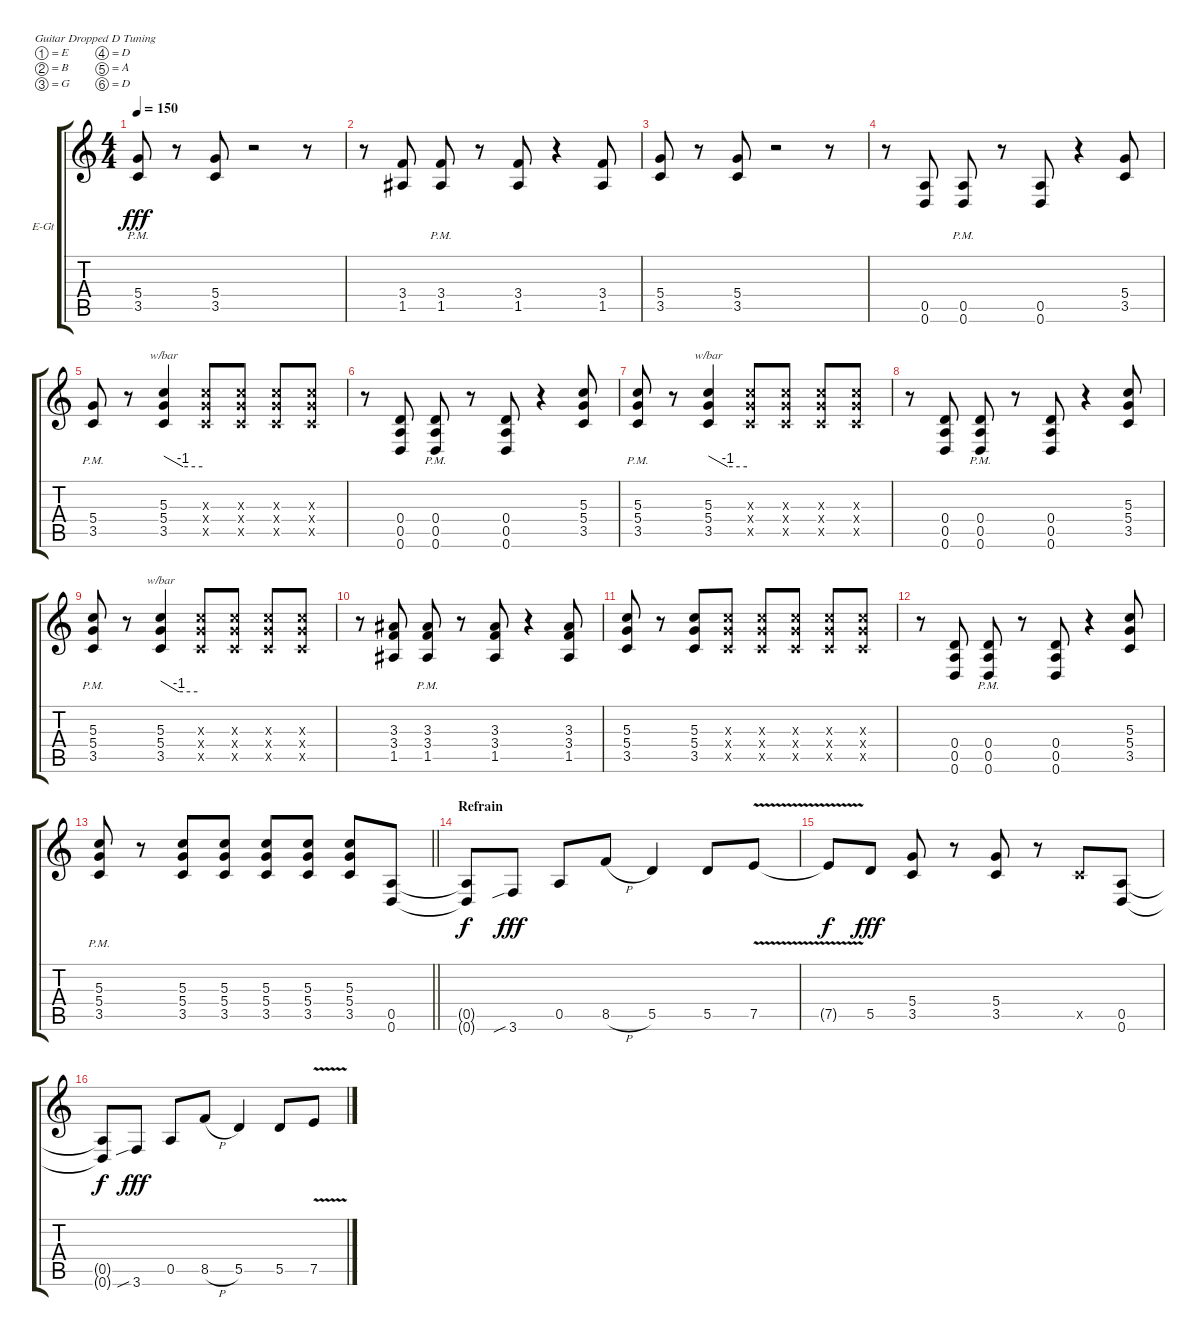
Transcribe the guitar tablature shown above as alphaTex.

\bracketExtendMode groupsimilarinstruments
\firstSystemTrackNameOrientation horizontal
\otherSystemsTrackNameOrientation horizontal
\track ("Guitar #1" "E-Gt") {instrument overdrivenguitar}
\staff {score tabs}
\tuning (E4 B3 G3 D3 A2 D2)
\ts (4 4)
\tempo 150
\clef g2
\ks c
(5.4{pm} 3.5{pm}).8{dy fff} r.8 (5.4 3.5).8 r.2 r.8 |
r.8 (3.4 1.5).8 (3.4{pm} 1.5{pm}).8 r.8 (3.4 1.5).8 r.4 (3.4 1.5).8 |
(5.4 3.5).8 r.8 (5.4 3.5).8 r.2 r.8 |
r.8 (0.5 0.6).8 (0.5{pm} 0.6{pm}).8 r.8 (0.5 0.6).8 r.4 (5.4 3.5).8 |
(5.4{pm} 3.5{pm}).8 r.8 (5.3 5.4 3.5).4{tbe (custom default 0 0 30 -4 60 -4)} (5.3{x} 5.4{x} 3.5{x}).8 (5.3{x} 5.4{x} 3.5{x}).8 (5.3{x} 5.4{x} 3.5{x}).8 (5.3{x} 5.4{x} 3.5{x}).8 |
r.8 (0.4 0.5 0.6).8 (0.4{pm} 0.5{pm} 0.6{pm}).8 r.8 (0.4 0.5 0.6).8 r.4 (5.3 5.4 3.5).8 |
(5.3{pm} 5.4{pm} 3.5{pm}).8 r.8 (5.3 5.4 3.5).4{tbe (custom default 0 0 30 -4 60 -4)} (5.3{x} 5.4{x} 3.5{x}).8 (5.3{x} 5.4{x} 3.5{x}).8 (5.3{x} 5.4{x} 3.5{x}).8 (5.3{x} 5.4{x} 3.5{x}).8 |
r.8 (0.4 0.5 0.6).8 (0.4{pm} 0.5{pm} 0.6{pm}).8 r.8 (0.4 0.5 0.6).8 r.4 (5.3 5.4 3.5).8 |
(5.3{pm} 5.4{pm} 3.5{pm}).8 r.8 (5.3 5.4 3.5).4{tbe (custom default 0 0 30 -4 60 -4)} (5.3{x} 5.4{x} 3.5{x}).8 (5.3{x} 5.4{x} 3.5{x}).8 (5.3{x} 5.4{x} 3.5{x}).8 (5.3{x} 5.4{x} 3.5{x}).8 |
r.8 (3.3 3.4 1.5).8 (3.3{pm} 3.4{pm} 1.5{pm}).8 r.8 (3.3 3.4 1.5).8 r.4 (3.3 3.4 1.5).8 |
(5.3 5.4 3.5).8 r.8 (5.3 5.4 3.5).8 (5.3{x} 5.4{x} 3.5{x}).8 (5.3{x} 5.4{x} 3.5{x}).8 (5.3{x} 5.4{x} 3.5{x}).8 (5.3{x} 5.4{x} 3.5{x}).8 (5.3{x} 5.4{x} 3.5{x}).8 |
r.8 (0.4 0.5 0.6).8 (0.4{pm} 0.5{pm} 0.6{pm}).8 r.8 (0.4 0.5 0.6).8 r.4 (5.3 5.4 3.5).8 |
\barLineRight lightlight
(5.3{pm} 5.4{pm} 3.5{pm}).8 r.8 (5.3 5.4 3.5).8 (5.3 5.4 3.5).8 (5.3 5.4 3.5).8 (5.3 5.4 3.5).8 (5.3 5.4 3.5).8 (0.5 0.6).8 |
\section ("" "Refrain")
(0.5{t} 0.6{t}).8{dy f} 3.6{sib}.8{dy fff} 0.5.8 8.5{h}.8 5.5.4 5.5.8 7.5{v}.8 |
7.5{v t}.8{dy f} 5.5.8{dy fff} (5.4 3.5).8 r.8 (5.4 3.5).8 r.8 3.5{x}.8 (0.5 0.6).8 |
(0.5{t} 0.6{t}).8{dy f} 3.6{sib}.8{dy fff} 0.5.8 8.5{h}.8 5.5.4 5.5.8 7.5{v}.8
